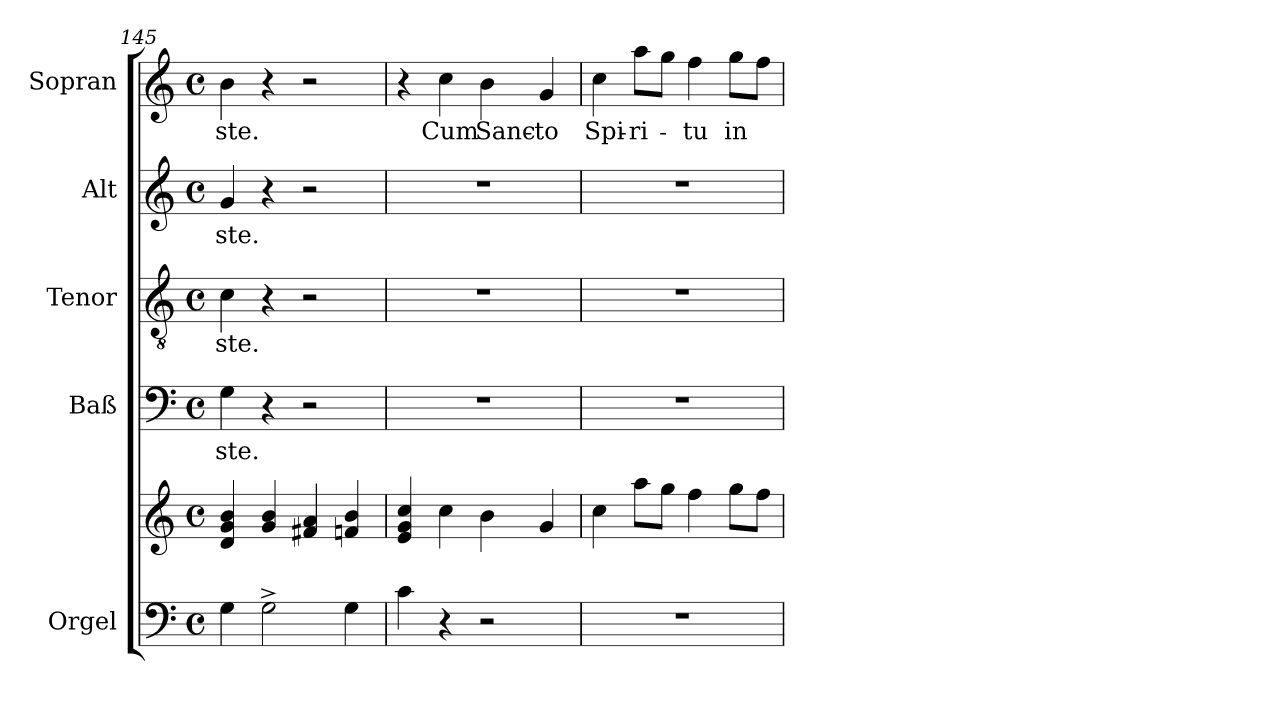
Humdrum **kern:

**kern	**kern	**kern	**text	**kern	**text	**kern	**text	**kern	**text
*part5	*part5	*part4	*part4	*part3	*part3	*part2	*part2	*part1	*part1
*staff6	*staff5	*staff4	*staff4	*staff3	*staff3	*staff2	*staff2	*staff1	*staff1
*I"Orgel	*	*I"Baß	*	*I"Tenor	*	*I"Alt	*	*I"Sopran	*
*clefF4	*clefG2	*clefF4	*	*clefGv2	*	*clefG2	*	*clefG2	*
*k[]	*k[]	*k[]	*	*k[]	*	*k[]	*	*k[]	*
*C:	*C:	*C:	*	*C:	*	*C:	*	*C:	*
*M4/4	*M4/4	*M4/4	*	*M4/4	*	*M4/4	*	*M4/4	*
*met(c)	*met(c)	*met(c)	*	*met(c)	*	*met(c)	*	*met(c)	*
=145	=145	=145	=145	=145	=145	=145	=145	=145	=145
!	!	!	!LO:LY:b	!	!LO:LY:b	!	!LO:LY:b	!	!LO:LY:b
4G\	4d/ 4g/ 4b/	4G\	-ste.	4c\	-ste.	4g/	-ste.	4b\	-ste.
2G^>\	4g/ 4b/	4r	.	4r	.	4r	.	4r	.
.	4f#X/ 4a/	2r	.	2r	.	2r	.	2r	.
4G\	4fn/ 4b/	.	.	.	.	.	.	.	.
=146	=146	=146	=146	=146	=146	=146	=146	=146	=146
4c\	4e/ 4g/ 4cc/	1r	.	1r	.	1r	.	4r	.
!	!	!	!	!	!	!	!	!	!LO:LY:b
4r	4cc\	.	.	.	.	.	.	4cc\	Cum
!	!	!	!	!	!	!	!	!	!LO:LY:b
2r	4b\	.	.	.	.	.	.	4b\	Sanc-
!	!	!	!	!	!	!	!	!	!LO:LY:b
.	4g/	.	.	.	.	.	.	4g/	-to
=147	=147	=147	=147	=147	=147	=147	=147	=147	=147
!	!	!	!	!	!	!	!	!	!LO:LY:b
1r	4cc\	1r	.	1r	.	1r	.	4cc\	Spi-
!	!	!	!	!	!	!	!	!	!LO:LY:b
.	8aa\L	.	.	.	.	.	.	8aa\L	-ri-
.	8gg\J	.	.	.	.	.	.	8gg\J	.
!	!	!	!	!	!	!	!	!	!LO:LY:b
.	4ff\	.	.	.	.	.	.	4ff\	-tu
!	!	!	!	!	!	!	!	!	!LO:LY:b
.	8gg\L	.	.	.	.	.	.	8gg\L	in
.	8ff\J	.	.	.	.	.	.	8ff\J	.
=	=	=	=	=	=	=	=	=	=
*-	*-	*-	*-	*-	*-	*-	*-	*-	*-
